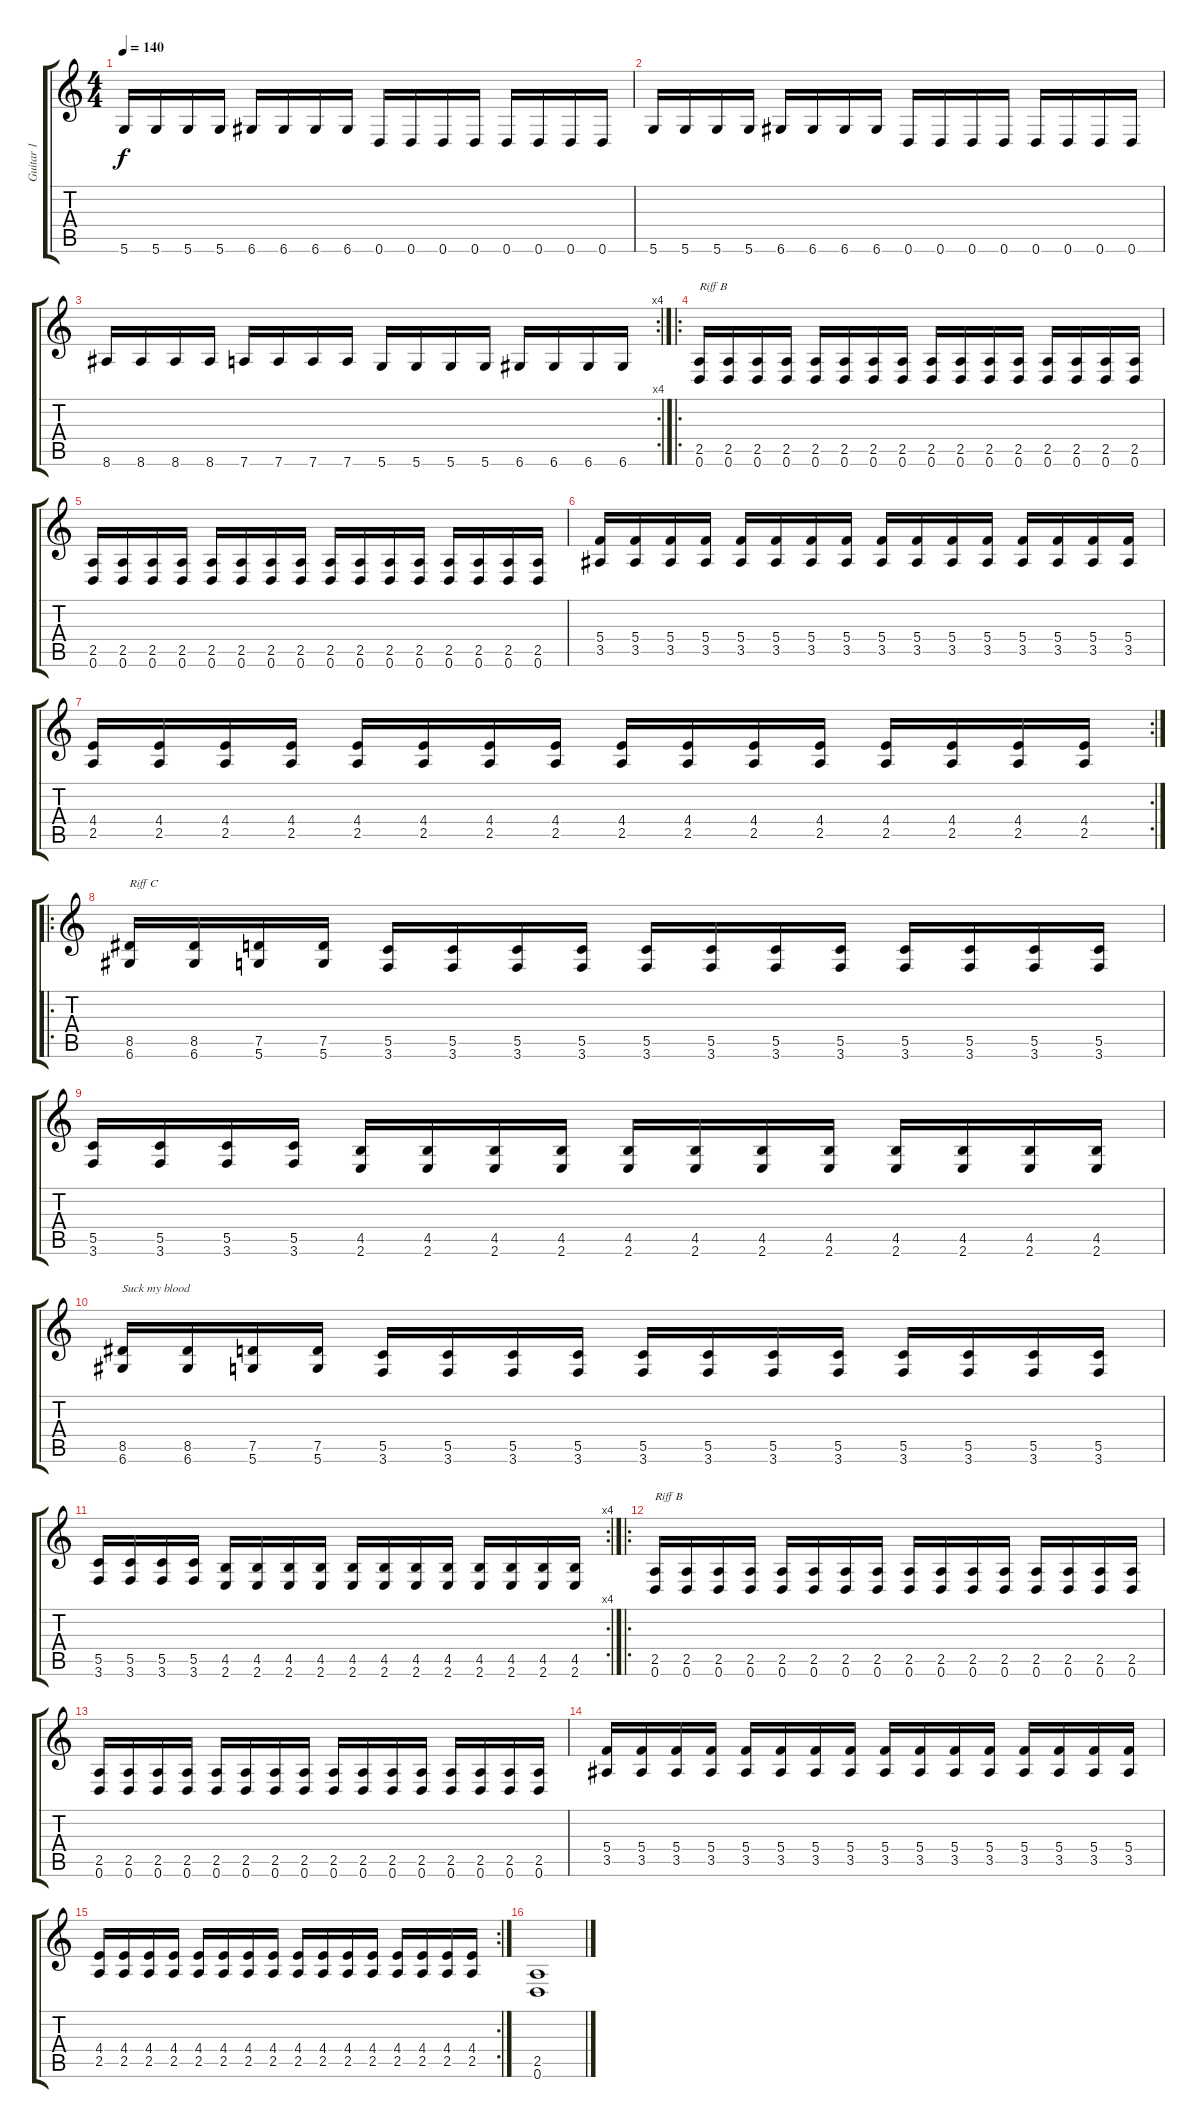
\track ("Guitar 1" "Guitar 1") {instrument overdrivenguitar}
\staff {score tabs}
\tuning (D4 A3 F3 C3 G2 D2) {hide}
\ts (4 4)
\tempo 140
\clef g2
\ks c
5.6.16{dy f} 5.6.16 5.6.16 5.6.16 6.6.16 6.6.16 6.6.16 6.6.16 0.6.16 0.6.16 0.6.16 0.6.16 0.6.16 0.6.16 0.6.16 0.6.16 |
5.6.16 5.6.16 5.6.16 5.6.16 6.6.16 6.6.16 6.6.16 6.6.16 0.6.16 0.6.16 0.6.16 0.6.16 0.6.16 0.6.16 0.6.16 0.6.16 |
\rc 4
8.6.16 8.6.16 8.6.16 8.6.16 7.6.16 7.6.16 7.6.16 7.6.16 5.6.16 5.6.16 5.6.16 5.6.16 6.6.16 6.6.16 6.6.16 6.6.16 |
\ro
(2.5 0.6).16{txt "Riff B"} (2.5 0.6).16 (2.5 0.6).16 (2.5 0.6).16 (2.5 0.6).16 (2.5 0.6).16 (2.5 0.6).16 (2.5 0.6).16 (2.5 0.6).16 (2.5 0.6).16 (2.5 0.6).16 (2.5 0.6).16 (2.5 0.6).16 (2.5 0.6).16 (2.5 0.6).16 (2.5 0.6).16 |
(2.5 0.6).16 (2.5 0.6).16 (2.5 0.6).16 (2.5 0.6).16 (2.5 0.6).16 (2.5 0.6).16 (2.5 0.6).16 (2.5 0.6).16 (2.5 0.6).16 (2.5 0.6).16 (2.5 0.6).16 (2.5 0.6).16 (2.5 0.6).16 (2.5 0.6).16 (2.5 0.6).16 (2.5 0.6).16 |
(5.4 3.5).16 (5.4 3.5).16 (5.4 3.5).16 (5.4 3.5).16 (5.4 3.5).16 (5.4 3.5).16 (5.4 3.5).16 (5.4 3.5).16 (5.4 3.5).16 (5.4 3.5).16 (5.4 3.5).16 (5.4 3.5).16 (5.4 3.5).16 (5.4 3.5).16 (5.4 3.5).16 (5.4 3.5).16 |
\rc 2
(4.4 2.5).16 (4.4 2.5).16 (4.4 2.5).16 (4.4 2.5).16 (4.4 2.5).16 (4.4 2.5).16 (4.4 2.5).16 (4.4 2.5).16 (4.4 2.5).16 (4.4 2.5).16 (4.4 2.5).16 (4.4 2.5).16 (4.4 2.5).16 (4.4 2.5).16 (4.4 2.5).16 (4.4 2.5).16 |
\ro
(8.5 6.6).16{txt "Riff C"} (8.5 6.6).16 (7.5 5.6).16 (7.5 5.6).16 (5.5 3.6).16 (5.5 3.6).16 (5.5 3.6).16 (5.5 3.6).16 (5.5 3.6).16 (5.5 3.6).16 (5.5 3.6).16 (5.5 3.6).16 (5.5 3.6).16 (5.5 3.6).16 (5.5 3.6).16 (5.5 3.6).16 |
(5.5 3.6).16 (5.5 3.6).16 (5.5 3.6).16 (5.5 3.6).16 (4.5 2.6).16 (4.5 2.6).16 (4.5 2.6).16 (4.5 2.6).16 (4.5 2.6).16 (4.5 2.6).16 (4.5 2.6).16 (4.5 2.6).16 (4.5 2.6).16 (4.5 2.6).16 (4.5 2.6).16 (4.5 2.6).16 |
(8.5 6.6).16{txt "Suck my blood"} (8.5 6.6).16 (7.5 5.6).16 (7.5 5.6).16 (5.5 3.6).16 (5.5 3.6).16 (5.5 3.6).16 (5.5 3.6).16 (5.5 3.6).16 (5.5 3.6).16 (5.5 3.6).16 (5.5 3.6).16 (5.5 3.6).16 (5.5 3.6).16 (5.5 3.6).16 (5.5 3.6).16 |
\rc 4
(5.5 3.6).16 (5.5 3.6).16 (5.5 3.6).16 (5.5 3.6).16 (4.5 2.6).16 (4.5 2.6).16 (4.5 2.6).16 (4.5 2.6).16 (4.5 2.6).16 (4.5 2.6).16 (4.5 2.6).16 (4.5 2.6).16 (4.5 2.6).16 (4.5 2.6).16 (4.5 2.6).16 (4.5 2.6).16 |
\ro
(2.5 0.6).16{txt "Riff B"} (2.5 0.6).16 (2.5 0.6).16 (2.5 0.6).16 (2.5 0.6).16 (2.5 0.6).16 (2.5 0.6).16 (2.5 0.6).16 (2.5 0.6).16 (2.5 0.6).16 (2.5 0.6).16 (2.5 0.6).16 (2.5 0.6).16 (2.5 0.6).16 (2.5 0.6).16 (2.5 0.6).16 |
(2.5 0.6).16 (2.5 0.6).16 (2.5 0.6).16 (2.5 0.6).16 (2.5 0.6).16 (2.5 0.6).16 (2.5 0.6).16 (2.5 0.6).16 (2.5 0.6).16 (2.5 0.6).16 (2.5 0.6).16 (2.5 0.6).16 (2.5 0.6).16 (2.5 0.6).16 (2.5 0.6).16 (2.5 0.6).16 |
(5.4 3.5).16 (5.4 3.5).16 (5.4 3.5).16 (5.4 3.5).16 (5.4 3.5).16 (5.4 3.5).16 (5.4 3.5).16 (5.4 3.5).16 (5.4 3.5).16 (5.4 3.5).16 (5.4 3.5).16 (5.4 3.5).16 (5.4 3.5).16 (5.4 3.5).16 (5.4 3.5).16 (5.4 3.5).16 |
\rc 2
(4.4 2.5).16 (4.4 2.5).16 (4.4 2.5).16 (4.4 2.5).16 (4.4 2.5).16 (4.4 2.5).16 (4.4 2.5).16 (4.4 2.5).16 (4.4 2.5).16 (4.4 2.5).16 (4.4 2.5).16 (4.4 2.5).16 (4.4 2.5).16 (4.4 2.5).16 (4.4 2.5).16 (4.4 2.5).16 |
(2.5 0.6).1
